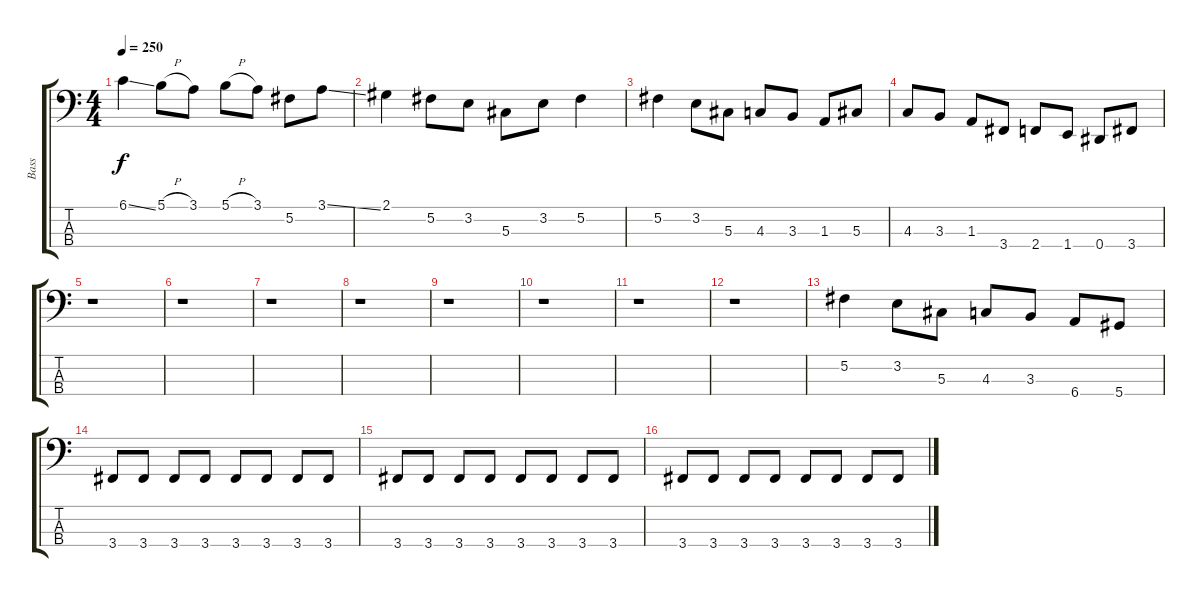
\track ("Bass" "Bass") {instrument electricbasspick}
\staff {score tabs}
\tuning (Gb2 Db2 Ab1 Eb1) {hide}
\ts (4 4)
\tempo 250
\clef f4
\ks c
6.1{ss}.4{dy f instrument electricbasspick} 5.1{h}.8 3.1.8 5.1{h}.8 3.1.8 5.2.8 3.1{ss}.8 |
2.1.4 5.2.8 3.2.8 5.3.8 3.2.8 5.2.4 |
5.2.4 3.2.8 5.3.8 4.3.8 3.3.8 1.3.8 5.3.8 |
4.3.8 3.3.8 1.3.8 3.4.8 2.4.8 1.4.8 0.4.8 3.4.8 |
r.1 |
r.1 |
r.1 |
r.1 |
r.1 |
r.1 |
r.1 |
r.1 |
5.2.4 3.2.8 5.3.8 4.3.8 3.3.8 6.4.8 5.4.8 |
3.4.8 3.4.8 3.4.8 3.4.8 3.4.8 3.4.8 3.4.8 3.4.8 |
3.4.8 3.4.8 3.4.8 3.4.8 3.4.8 3.4.8 3.4.8 3.4.8 |
3.4.8 3.4.8 3.4.8 3.4.8 3.4.8 3.4.8 3.4.8 3.4.8
